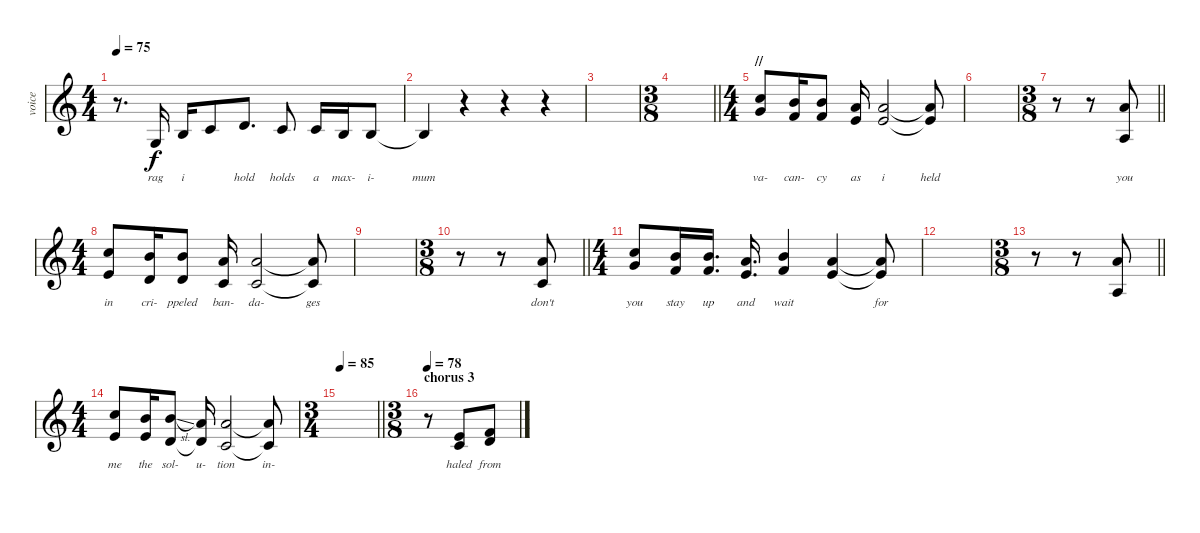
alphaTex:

\track ("voice" "voice") {instrument sopranosax}
\staff {score}
\tuning (E4 B3 G3 D3 A2 E2) {hide}
\ts (4 4)
\tempo 75
\clef g2
\ks c
r.8{d dy f} 0.3.16{lyrics (0 "rag") lyrics (1 "") lyrics (2 "") lyrics (3 "") lyrics (4 "")} 0.2.16{lyrics (0 "i") lyrics (1 "") lyrics (2 "") lyrics (3 "") lyrics (4 "")} 1.2.8{lyrics (0 "") lyrics (1 "") lyrics (2 "") lyrics (3 "") lyrics (4 "")} 3.2.8{d lyrics (0 "hold") lyrics (1 "") lyrics (2 "") lyrics (3 "") lyrics (4 "")} 1.2.8{lyrics (0 "holds") lyrics (1 "") lyrics (2 "") lyrics (3 "") lyrics (4 "")} 1.2.16{lyrics (0 "a") lyrics (1 "") lyrics (2 "") lyrics (3 "") lyrics (4 "")} 0.2.16{lyrics (0 "max-") lyrics (1 "") lyrics (2 "") lyrics (3 "") lyrics (4 "")} 0.2.8{lyrics (0 "i-") lyrics (1 "") lyrics (2 "") lyrics (3 "") lyrics (4 "")} |
0.2{t}.4{lyrics (0 "mum") lyrics (1 "") lyrics (2 "") lyrics (3 "") lyrics (4 "")} r.4 r.4 r.4 |
|
\ts (3 8)
\barLineRight lightlight
|
\ts (4 4)
\section ("" "//")
(8.1 8.2).8{lyrics (0 "va-") lyrics (1 "") lyrics (2 "") lyrics (3 "") lyrics (4 "")} (7.1 6.2).16{lyrics (0 "can-") lyrics (1 "") lyrics (2 "") lyrics (3 "") lyrics (4 "")} (7.1 6.2).8{lyrics (0 "cy") lyrics (1 "") lyrics (2 "") lyrics (3 "") lyrics (4 "")} (5.1 5.2).16{lyrics (0 "as") lyrics (1 "") lyrics (2 "") lyrics (3 "") lyrics (4 "")} (5.1 5.2).2{lyrics (0 "i") lyrics (1 "") lyrics (2 "") lyrics (3 "") lyrics (4 "")} (5.1{t} 5.2{t}).8{lyrics (0 "held") lyrics (1 "") lyrics (2 "") lyrics (3 "") lyrics (4 "")} |
|
\ts (3 8)
\barLineRight lightlight
r.8 r.8 (5.1 2.3).8{lyrics (0 "you") lyrics (1 "") lyrics (2 "") lyrics (3 "") lyrics (4 "")} |
\ts (4 4)
(8.1 5.2).8{lyrics (0 "in") lyrics (1 "") lyrics (2 "") lyrics (3 "") lyrics (4 "")} (7.1 3.2).16{lyrics (0 "cri-") lyrics (1 "") lyrics (2 "") lyrics (3 "") lyrics (4 "")} (7.1 3.2).8{lyrics (0 "ppeled") lyrics (1 "") lyrics (2 "") lyrics (3 "") lyrics (4 "")} (5.1 1.2).16{lyrics (0 "ban-") lyrics (1 "") lyrics (2 "") lyrics (3 "") lyrics (4 "")} (5.1 1.2).2{lyrics (0 "da-") lyrics (1 "") lyrics (2 "") lyrics (3 "") lyrics (4 "")} (5.1{t} 1.2{t}).8{lyrics (0 "ges") lyrics (1 "") lyrics (2 "") lyrics (3 "") lyrics (4 "")} |
|
\ts (3 8)
\barLineRight lightlight
r.8 r.8 (5.1 1.2).8{lyrics (0 "don't") lyrics (1 "") lyrics (2 "") lyrics (3 "") lyrics (4 "")} |
\ts (4 4)
(8.1 8.2).8{lyrics (0 "you") lyrics (1 "") lyrics (2 "") lyrics (3 "") lyrics (4 "")} (7.1 6.2).16{lyrics (0 "stay") lyrics (1 "") lyrics (2 "") lyrics (3 "") lyrics (4 "")} (7.1 6.2).16{d lyrics (0 "up") lyrics (1 "") lyrics (2 "") lyrics (3 "") lyrics (4 "")} (5.1 5.2).16{d lyrics (0 "and") lyrics (1 "") lyrics (2 "") lyrics (3 "") lyrics (4 "")} (7.1 6.2).4{lyrics (0 "wait") lyrics (1 "") lyrics (2 "") lyrics (3 "") lyrics (4 "")} (5.1 5.2).4{lyrics (0 "") lyrics (1 "") lyrics (2 "") lyrics (3 "") lyrics (4 "")} (5.1{t} 5.2{t}).8{lyrics (0 "for") lyrics (1 "") lyrics (2 "") lyrics (3 "") lyrics (4 "")} |
|
\ts (3 8)
\barLineRight lightlight
r.8 r.8 (5.1 2.3).8{lyrics (0 "") lyrics (1 "") lyrics (2 "") lyrics (3 "") lyrics (4 "")} |
\ts (4 4)
(8.1 5.2).8{lyrics (0 "me") lyrics (1 "") lyrics (2 "") lyrics (3 "") lyrics (4 "")} (7.1 5.2).16{lyrics (0 "the") lyrics (1 "") lyrics (2 "") lyrics (3 "") lyrics (4 "")} (7.1{sl} 3.2).8{lyrics (0 "sol-") lyrics (1 "") lyrics (2 "") lyrics (3 "") lyrics (4 "")} (5.1 3.2{t}).16{lyrics (0 "u-") lyrics (1 "") lyrics (2 "") lyrics (3 "") lyrics (4 "")} (5.1 1.2).2{lyrics (0 "tion") lyrics (1 "") lyrics (2 "") lyrics (3 "") lyrics (4 "")} (5.1{t} 1.2{t}).8{lyrics (0 "in-") lyrics (1 "") lyrics (2 "") lyrics (3 "") lyrics (4 "")} |
\ts (3 4)
\tempo 85
\barLineRight lightlight
|
\ts (3 8)
\section ("" "chorus 3")
\tempo 78
r.8 (0.1 1.2).8{lyrics (0 "haled") lyrics (1 "") lyrics (2 "") lyrics (3 "") lyrics (4 "")} (1.1 3.2).8{lyrics (0 "from") lyrics (1 "") lyrics (2 "") lyrics (3 "") lyrics (4 "")}
